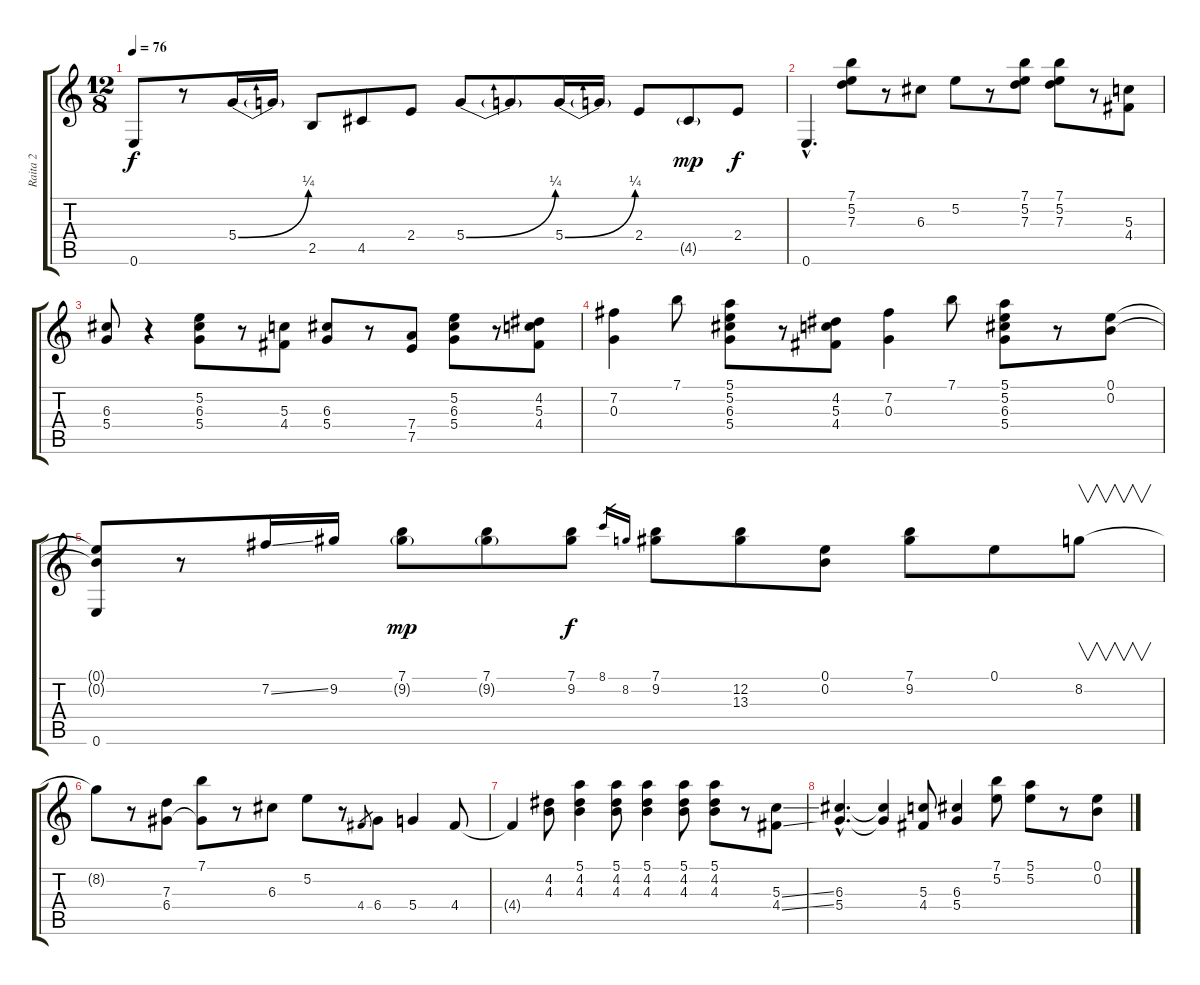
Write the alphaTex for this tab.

\track ("Raita 2" "Raita 2") {instrument acousticguitarsteel}
\staff {score tabs}
\tuning (E4 B3 G3 D3 A2 E2) {hide}
\ts (12 8)
\tempo 76
\clef g2
\ks c
0.6.8{dy f} r.8 5.4{be (bend 0 0 60 1)}.16 5.4{t}.16 2.5.8 4.5.8 2.4.8 5.4{be (bend 0 0 60 1)}.8 5.4{t}.8 5.4{be (bend 0 0 60 1)}.16 5.4{t}.16 2.4.8 4.5{g}.8{dy mp} 2.4.8{dy f} |
0.6{hac}.4{d} (7.1 5.2 7.3).8 r.8 6.3.8 5.2.8 r.8 (7.1 5.2 7.3).8 (7.1 5.2 7.3).8 r.8 (5.3 4.4).8 |
(6.3 5.4).8 r.4 (5.2 6.3 5.4).8 r.8 (5.3 4.4).8 (6.3 5.4).8 r.8 (7.4 7.5).8 (5.2 6.3 5.4).8 r.8 (4.2 5.3 4.4).8 |
(7.2 0.3).4 7.1.8 (5.1 5.2 6.3 5.4).8 r.8 (4.2 5.3 4.4).8 (7.2 0.3).4 7.1.8 (5.1 5.2 6.3 5.4).8 r.8 (0.1 0.2).8 |
(0.1{t} 0.2{t} 0.6).8 r.8 7.2{ss}.16 9.2.16 (7.1 9.2{g}).8{dy mp} (7.1 9.2{g}).8 (7.1 9.2).8{dy f} 8.1.16{gr} 8.2.16{gr} (7.1 9.2).8 (12.2 13.3).8 (0.1 0.2).8 (7.1 9.2).8 0.1.8 8.2.8{v} |
8.2{t}.8 r.8 (7.3 6.4).8 (7.1 6.4{t}).8 r.8 6.3.8 5.2.8 r.8 4.4.8{gr} 6.4.8 5.4.4 4.4.8 |
4.4{t}.4 (4.2 4.3).8 (5.1 4.2 4.3).4 (5.1 4.2 4.3).8 (5.1 4.2 4.3).4 (5.1 4.2 4.3).8 (5.1 4.2 4.3).8 r.8 (5.3{ss} 4.4{ss}).8 |
(6.3{hac} 5.4{hac}).4{d} (6.3{t} 5.4{t}).4 (5.3 4.4).8 (6.3 5.4).4 (7.1 5.2).8 (5.1 5.2).8 r.8 (0.1 0.2).8
